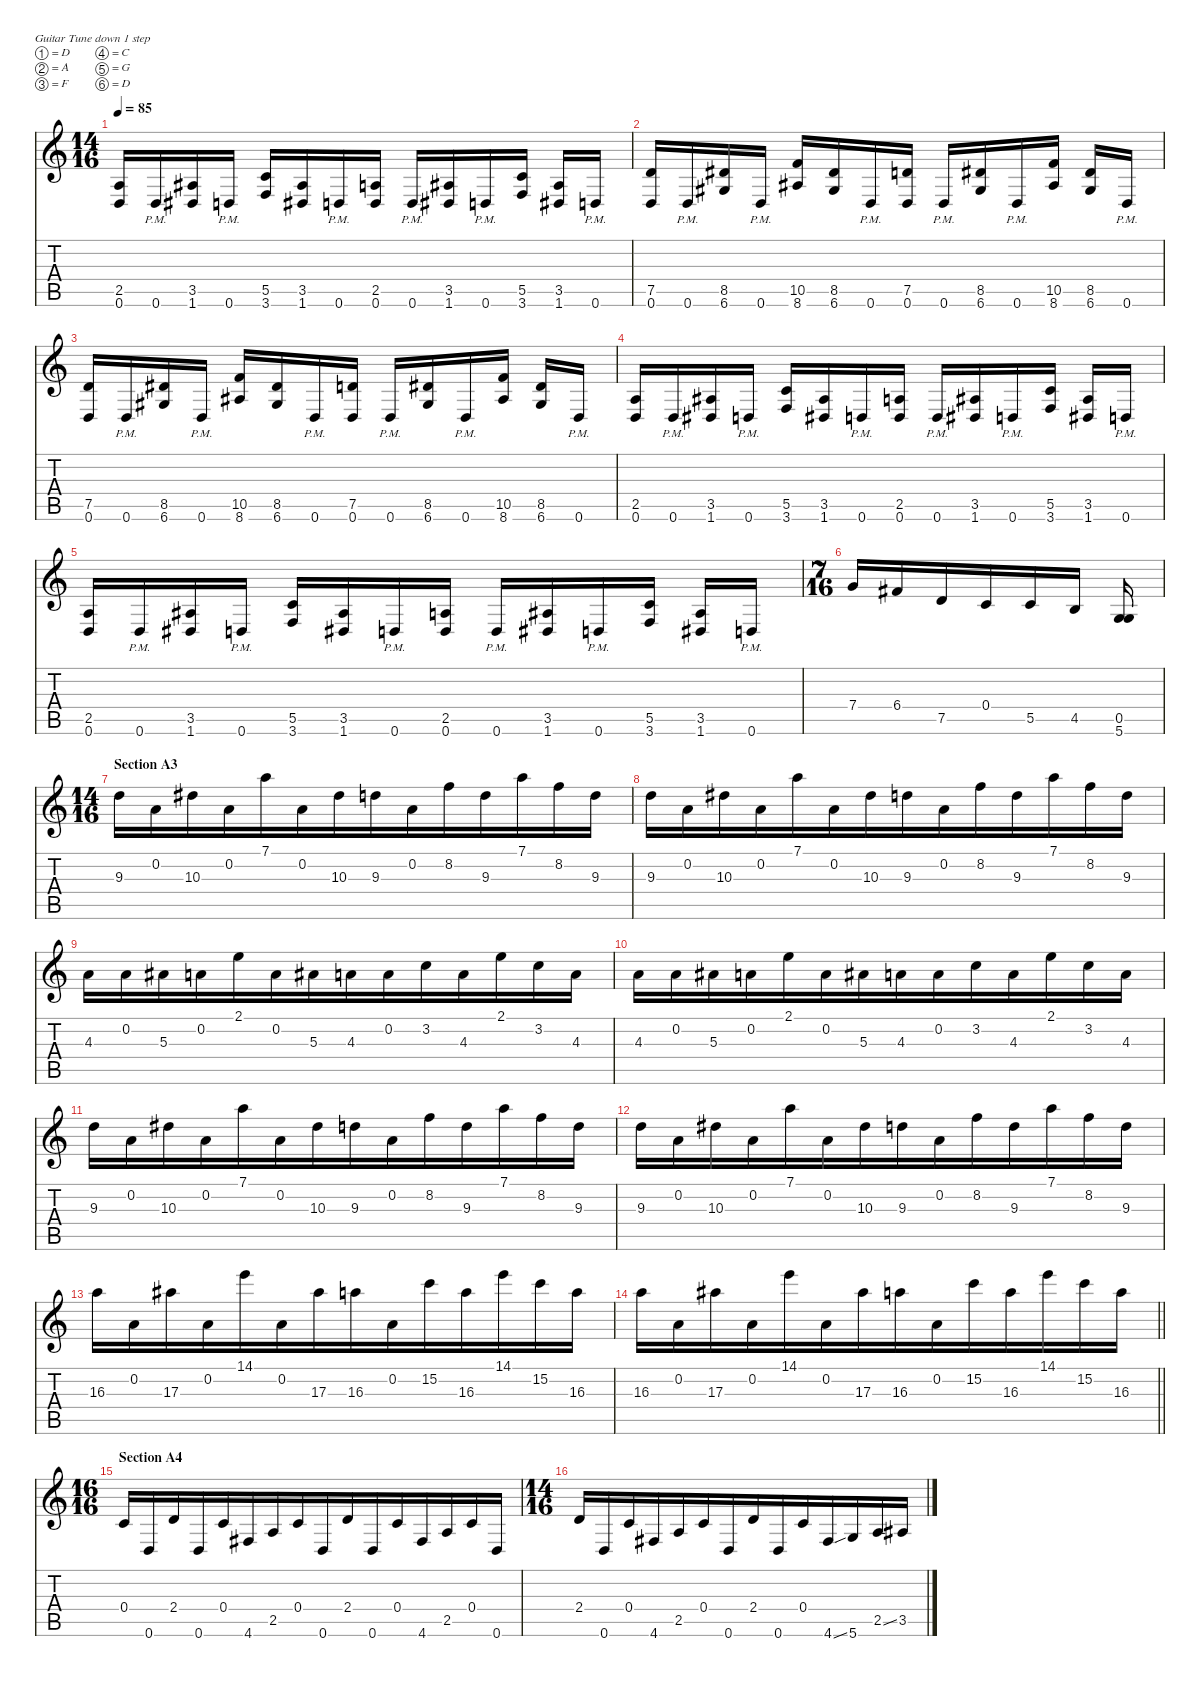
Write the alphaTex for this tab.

\defaultSystemsLayout 4
\hideDynamics
\bracketExtendMode nobrackets
\singleTrackTrackNamePolicy hidden
\multiTrackTrackNamePolicy hidden
\firstSystemTrackNameMode fullname
\firstSystemTrackNameOrientation horizontal
\otherSystemsTrackNameOrientation horizontal
\track ("Distortion 2" "dist.guit.") {instrument distortionguitar}
\staff {score tabs}
\tuning (D4 A3 F3 C3 G2 D2)
\ts (14 16)
\tempo 85
\clef g2
\ks c
(2.5 0.6).16{dy f beam Up} 0.6{pm}.16{beam Up} (3.5{acc #} 1.6{acc #}).16{beam Up} 0.6{pm}.16{beam Up} (5.5 3.6).16{beam Up} (3.5{acc #} 1.6{acc #}).16{beam Up} 0.6{pm}.16{beam Up} (2.5 0.6).16{beam Up} 0.6{pm}.16{beam Up} (3.5{acc #} 1.6{acc #}).16{beam Up} 0.6{pm}.16{beam Up} (5.5 3.6).16{beam Up} (3.5{acc #} 1.6{acc #}).16{beam Up} 0.6{pm}.16{beam Up} |
(7.5 0.6).16{beam Up} 0.6{pm}.16{beam Up} (8.5{acc #} 6.6{acc #}).16{beam Up} 0.6{pm}.16{beam Up} (10.5 8.6{acc #}).16{beam Up} (8.5{acc #} 6.6{acc #}).16{beam Up} 0.6{pm}.16{beam Up} (7.5 0.6).16{beam Up} 0.6{pm}.16{beam Up} (8.5{acc #} 6.6{acc #}).16{beam Up} 0.6{pm}.16{beam Up} (10.5 8.6{acc #}).16{beam Up} (8.5{acc #} 6.6{acc #}).16{beam Up} 0.6{pm}.16{beam Up} |
(7.5 0.6).16{beam Up} 0.6{pm}.16{beam Up} (8.5{acc #} 6.6{acc #}).16{beam Up} 0.6{pm}.16{beam Up} (10.5 8.6{acc #}).16{beam Up} (8.5{acc #} 6.6{acc #}).16{beam Up} 0.6{pm}.16{beam Up} (7.5 0.6).16{beam Up} 0.6{pm}.16{beam Up} (8.5{acc #} 6.6{acc #}).16{beam Up} 0.6{pm}.16{beam Up} (10.5 8.6{acc #}).16{beam Up} (8.5{acc #} 6.6{acc #}).16{beam Up} 0.6{pm}.16{beam Up} |
(2.5 0.6).16{beam Up} 0.6{pm}.16{beam Up} (3.5{acc #} 1.6{acc #}).16{beam Up} 0.6{pm}.16{beam Up} (5.5 3.6).16{beam Up} (3.5{acc #} 1.6{acc #}).16{beam Up} 0.6{pm}.16{beam Up} (2.5 0.6).16{beam Up} 0.6{pm}.16{beam Up} (3.5{acc #} 1.6{acc #}).16{beam Up} 0.6{pm}.16{beam Up} (5.5 3.6).16{beam Up} (3.5{acc #} 1.6{acc #}).16{beam Up} 0.6{pm}.16{beam Up} |
(2.5 0.6).16{beam Up} 0.6{pm}.16{beam Up} (3.5{acc #} 1.6{acc #}).16{beam Up} 0.6{pm}.16{beam Up} (5.5 3.6).16{beam Up} (3.5{acc #} 1.6{acc #}).16{beam Up} 0.6{pm}.16{beam Up} (2.5 0.6).16{beam Up} 0.6{pm}.16{beam Up} (3.5{acc #} 1.6{acc #}).16{beam Up} 0.6{pm}.16{beam Up} (5.5 3.6).16{beam Up} (3.5{acc #} 1.6{acc #}).16{beam Up} 0.6{pm}.16{beam Up} |
\ts (7 16)
\beaming (8 3)
7.4.16{beam Up} 6.4{acc #}.16{beam Up} 7.5.16{beam Up} 0.4.16{beam Up} 5.5.16{beam Up} 4.5.16{beam Up} (0.5 5.6).16{beam Up} |
\ts (14 16)
\beaming (8 7)
\section ("" "Section A3")
9.3.16{beam Down} 0.2.16{beam Down} 10.3{acc #}.16{beam Down} 0.2.16{beam Down} 7.1.16{beam Down} 0.2.16{beam Down} 10.3{acc #}.16{beam Down} 9.3.16{beam Down} 0.2.16{beam Down} 8.2.16{beam Down} 9.3.16{beam Down} 7.1.16{beam Down} 8.2.16{beam Down} 9.3.16{beam Down} |
9.3.16{beam Down} 0.2.16{beam Down} 10.3{acc #}.16{beam Down} 0.2.16{beam Down} 7.1.16{beam Down} 0.2.16{beam Down} 10.3{acc #}.16{beam Down} 9.3.16{beam Down} 0.2.16{beam Down} 8.2.16{beam Down} 9.3.16{beam Down} 7.1.16{beam Down} 8.2.16{beam Down} 9.3.16{beam Down} |
4.3.16{beam Down} 0.2.16{beam Down} 5.3{acc #}.16{beam Down} 0.2.16{beam Down} 2.1.16{beam Down} 0.2.16{beam Down} 5.3{acc #}.16{beam Down} 4.3.16{beam Down} 0.2.16{beam Down} 3.2.16{beam Down} 4.3.16{beam Down} 2.1.16{beam Down} 3.2.16{beam Down} 4.3.16{beam Down} |
4.3.16{beam Down} 0.2.16{beam Down} 5.3{acc #}.16{beam Down} 0.2.16{beam Down} 2.1.16{beam Down} 0.2.16{beam Down} 5.3{acc #}.16{beam Down} 4.3.16{beam Down} 0.2.16{beam Down} 3.2.16{beam Down} 4.3.16{beam Down} 2.1.16{beam Down} 3.2.16{beam Down} 4.3.16{beam Down} |
9.3.16{beam Down} 0.2.16{beam Down} 10.3{acc #}.16{beam Down} 0.2.16{beam Down} 7.1.16{beam Down} 0.2.16{beam Down} 10.3{acc #}.16{beam Down} 9.3.16{beam Down} 0.2.16{beam Down} 8.2.16{beam Down} 9.3.16{beam Down} 7.1.16{beam Down} 8.2.16{beam Down} 9.3.16{beam Down} |
9.3.16{beam Down} 0.2.16{beam Down} 10.3{acc #}.16{beam Down} 0.2.16{beam Down} 7.1.16{beam Down} 0.2.16{beam Down} 10.3{acc #}.16{beam Down} 9.3.16{beam Down} 0.2.16{beam Down} 8.2.16{beam Down} 9.3.16{beam Down} 7.1.16{beam Down} 8.2.16{beam Down} 9.3.16{beam Down} |
16.3.16{beam Down} 0.2.16{beam Down} 17.3{acc #}.16{beam Down} 0.2.16{beam Down} 14.1.16{beam Down} 0.2.16{beam Down} 17.3{acc #}.16{beam Down} 16.3.16{beam Down} 0.2.16{beam Down} 15.2.16{beam Down} 16.3.16{beam Down} 14.1.16{beam Down} 15.2.16{beam Down} 16.3.16{beam Down} |
\barLineRight lightlight
16.3.16{beam Down} 0.2.16{beam Down} 17.3{acc #}.16{beam Down} 0.2.16{beam Down} 14.1.16{beam Down} 0.2.16{beam Down} 17.3{acc #}.16{beam Down} 16.3.16{beam Down} 0.2.16{beam Down} 15.2.16{beam Down} 16.3.16{beam Down} 14.1.16{beam Down} 15.2.16{beam Down} 16.3.16{beam Down} |
\ts (16 16)
\beaming (8 8)
\section ("" "Section A4")
0.4.16{beam Up} 0.6.16{beam Up} 2.4.16{beam Up} 0.6.16{beam Up} 0.4.16{beam Up} 4.6{acc #}.16{beam Up} 2.5.16{beam Up} 0.4.16{beam Up} 0.6.16{beam Up} 2.4.16{beam Up} 0.6.16{beam Up} 0.4.16{beam Up} 4.6{acc #}.16{beam Up} 2.5.16{beam Up} 0.4.16{beam Up} 0.6.16{beam Up} |
\ts (14 16)
\beaming (8 7)
2.4.16{beam Up} 0.6.16{beam Up} 0.4.16{beam Up} 4.6{acc #}.16{beam Up} 2.5.16{beam Up} 0.4.16{beam Up} 0.6.16{beam Up} 2.4.16{beam Up} 0.6.16{beam Up} 0.4.16{beam Up} 4.6{ss acc #}.16{beam Up} 5.6.16{beam Up} 2.5{ss}.16{beam Up} 3.5{acc #}.16{beam Up}
